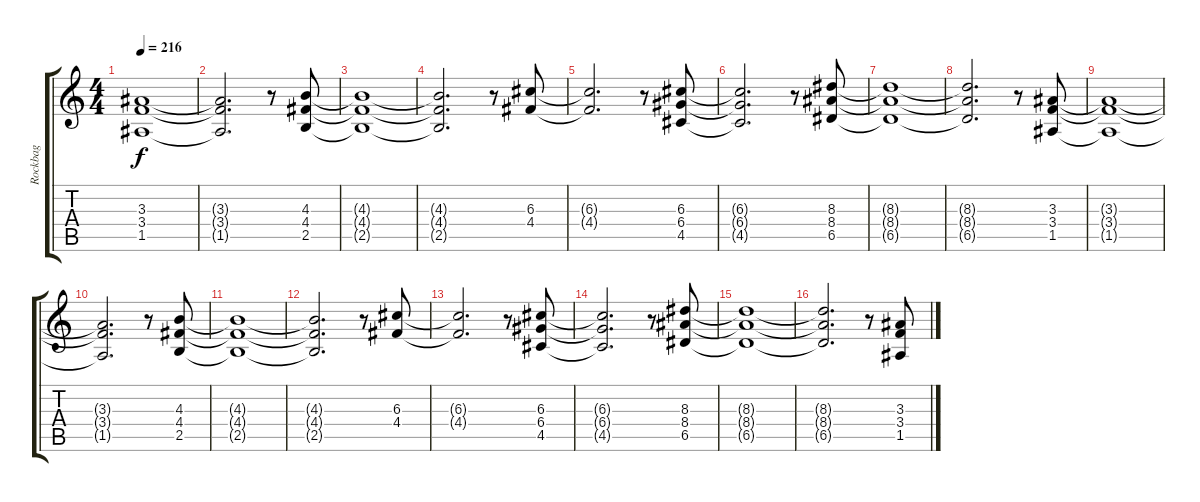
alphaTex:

\track ("Rockbag" "Rockbag") {instrument overdrivenguitar}
\staff {score tabs}
\tuning (E4 B3 G3 D3 A2 E2) {hide}
\ts (4 4)
\tempo 216
\clef g2
\ks c
(3.3{t} 3.4{t} 1.5{t}).1{dy f} |
(3.3{t} 3.4{t} 1.5{t}).2{d} r.8 (4.3 4.4 2.5).8 |
(4.3{t} 4.4{t} 2.5{t}).1 |
(4.3{t} 4.4{t} 2.5{t}).2{d} r.8 (6.3 4.4).8 |
(6.3{t} 4.4{t}).2{d} r.8 (6.3 6.4 4.5).8 |
(6.3{t} 6.4{t} 4.5{t}).2{d} r.8 (8.3 8.4 6.5).8 |
(8.3{t} 8.4{t} 6.5{t}).1 |
(8.3{t} 8.4{t} 6.5{t}).2{d} r.8 (3.3 3.4 1.5).8 |
(3.3{t} 3.4{t} 1.5{t}).1 |
(3.3{t} 3.4{t} 1.5{t}).2{d} r.8 (4.3 4.4 2.5).8 |
(4.3{t} 4.4{t} 2.5{t}).1 |
(4.3{t} 4.4{t} 2.5{t}).2{d} r.8 (6.3 4.4).8 |
(6.3{t} 4.4{t}).2{d} r.8 (6.3 6.4 4.5).8 |
(6.3{t} 6.4{t} 4.5{t}).2{d} r.8 (8.3 8.4 6.5).8 |
(8.3{t} 8.4{t} 6.5{t}).1 |
(8.3{t} 8.4{t} 6.5{t}).2{d} r.8 (3.3 3.4 1.5).8
